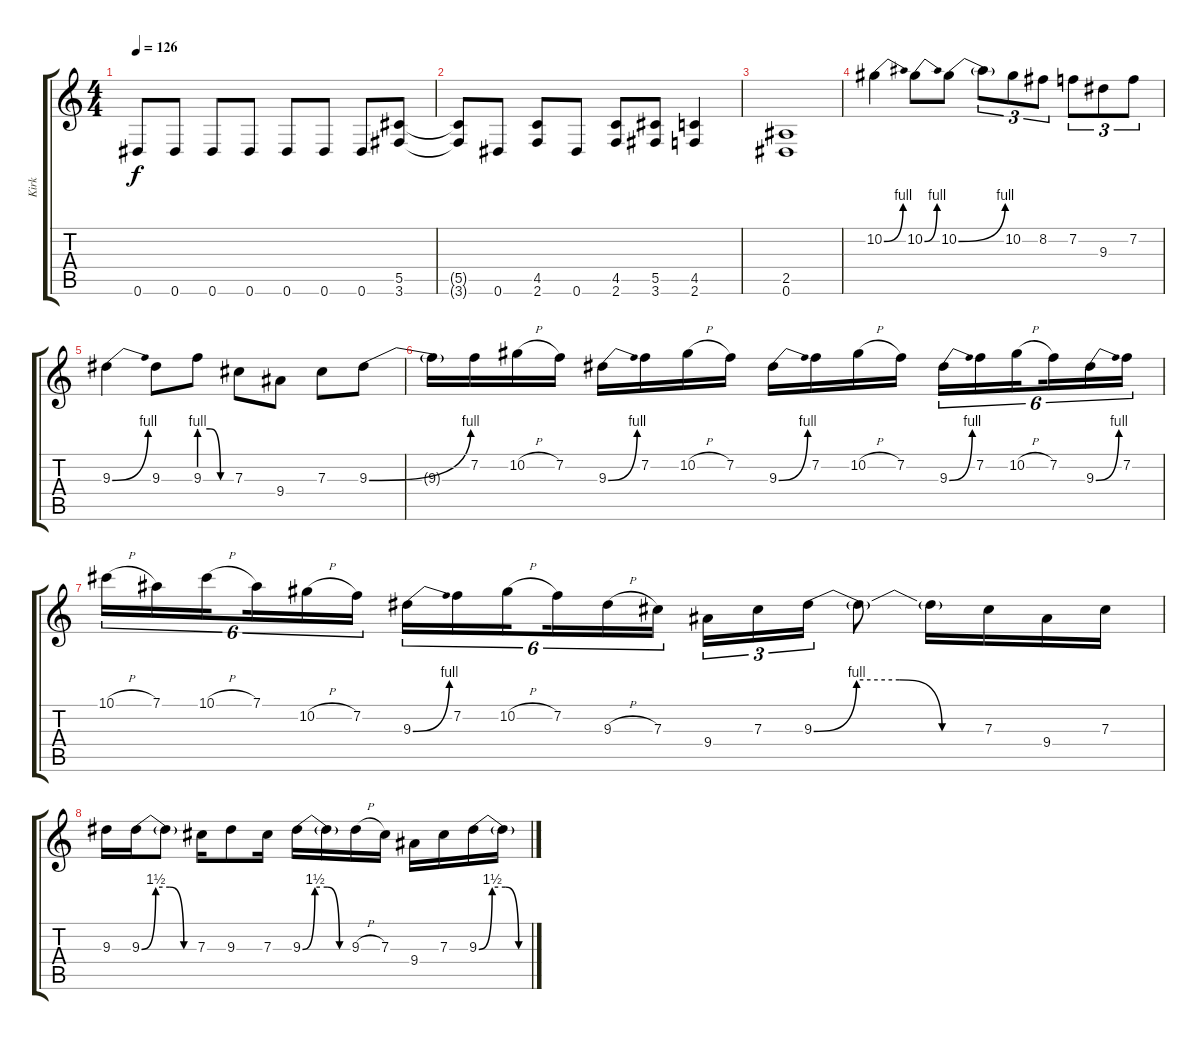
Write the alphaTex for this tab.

\track ("Kirk" "Kirk") {instrument distortionguitar}
\staff {score tabs}
\tuning (Eb4 Bb3 Gb3 Db3 Ab2 Eb2) {hide}
\ts (4 4)
\tempo 126
\clef g2
\ks c
0.6.8{dy f} 0.6.8 0.6.8 0.6.8 0.6.8 0.6.8 0.6.8 (5.5 3.6).8 |
(5.5{t} 3.6{t}).8 0.6.8 (4.5 2.6).8 0.6.8 (4.5 2.6).8 (5.5 3.6).8 (4.5 2.6).4 |
(2.5 0.6).1 |
10.2{be (bend 0 0 60 4)}.4{volume 16} 10.2{be (bend 0 0 60 4)}.8 10.2{be (bend 0 0 60 4)}.8 10.2{t}.8{tu (3 2)} 10.2.8{tu (3 2)} 8.2.8{tu (3 2)} 7.2.8{tu (3 2)} 9.3.8{tu (3 2)} 7.2.8{tu (3 2)} |
9.3{be (bend 0 0 60 4)}.4 9.3.8 9.3{be (custom 0 4 20 4 40 0 60 0)}.8 7.3.8 9.4.8 7.3.8 9.3{be (bend 0 0 60 4)}.8 |
9.3{t}.16 7.2.16 10.2{h}.16 7.2.16 9.3{be (bend 0 0 60 4)}.16 7.2.16 10.2{h}.16 7.2.16 9.3{be (bend 0 0 60 4)}.16 7.2.16 10.2{h}.16 7.2.16 9.3{be (bend 0 0 60 4)}.16{tu (6 4)} 7.2.16{tu (6 4)} 10.2{h}.16{tu (6 4) beam splitsecondary} 7.2.16{tu (6 4)} 9.3{be (bend 0 0 60 4)}.16{tu (6 4)} 7.2.16{tu (6 4)} |
10.1{h}.16{tu (6 4)} 7.1.16{tu (6 4)} 10.1{h}.16{tu (6 4) beam splitsecondary} 7.1.16{tu (6 4)} 10.2{h}.16{tu (6 4)} 7.2.16{tu (6 4)} 9.3{be (bend 0 0 60 4)}.16{tu (6 4)} 7.2.16{tu (6 4)} 10.2{h}.16{tu (6 4) beam splitsecondary} 7.2.16{tu (6 4)} 9.3{h}.16{tu (6 4)} 7.3.16{tu (6 4)} 9.4.16{tu (3 2)} 7.3.16{tu (3 2)} 9.3{be (custom 0 0 15 4 30 4 45 0 60 0)}.16{tu (3 2)} 9.3{t}.8 9.3{t}.16 7.3.16 9.4.16 7.3.16 |
9.3.16 9.3{be (custom 0 0 15 6 30 6 45 0 60 0)}.16 9.3{t}.8 7.3.16 9.3.8 7.3.16 9.3{be (custom 0 0 15 6 30 6 45 0 60 0)}.16 9.3{t}.16 9.3{h}.16 7.3.16 9.4.16 7.3.16 9.3{be (custom 0 0 15 6 30 6 45 0 60 0)}.16 9.3{t}.16
